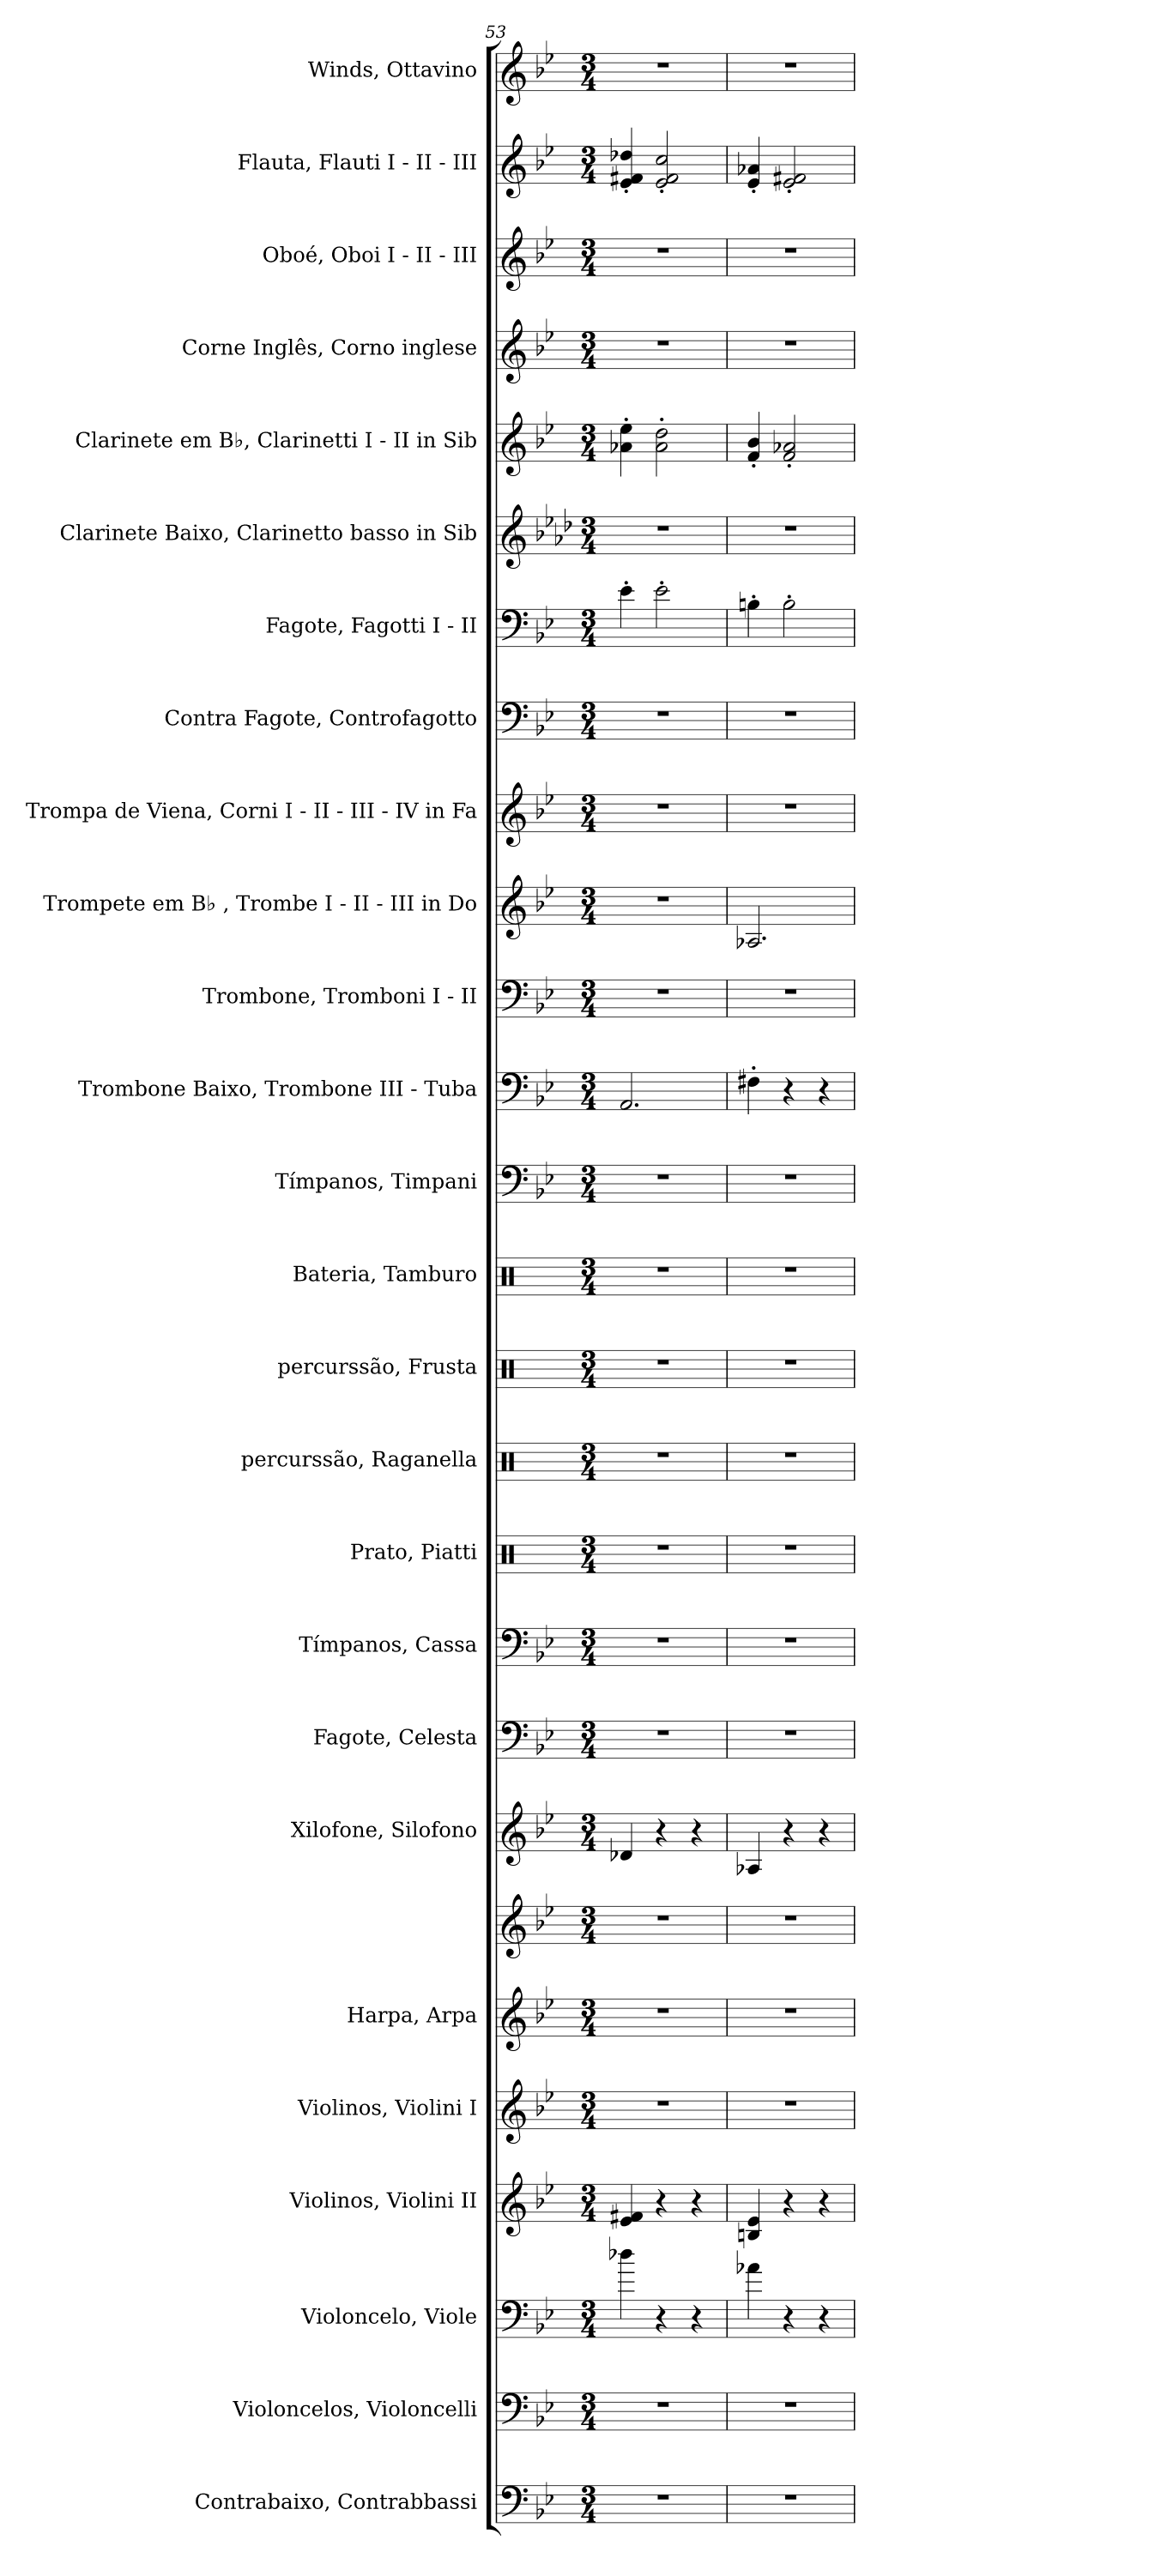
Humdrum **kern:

**kern	**kern	**kern	**kern	**kern	**kern	**kern	**kern	**kern	**kern	**kern	**kern	**kern	**kern	**kern	**kern	**kern	**kern	**kern	**kern	**kern	**kern	**kern	**kern	**kern	**kern	**kern
*part26	*part25	*part24	*part23	*part22	*part21	*part21	*part20	*part19	*part18	*part17	*part16	*part15	*part14	*part13	*part12	*part11	*part10	*part9	*part8	*part7	*part6	*part5	*part4	*part3	*part2	*part1
*staff27	*staff26	*staff25	*staff24	*staff23	*staff22	*staff21	*staff20	*staff19	*staff18	*staff17	*staff16	*staff15	*staff14	*staff13	*staff12	*staff11	*staff10	*staff9	*staff8	*staff7	*staff6	*staff5	*staff4	*staff3	*staff2	*staff1
*I"Contrabaixo, Contrabbassi	*I"Violoncelos, Violoncelli	*I"Violoncelo, Viole	*I"Violinos, Violini II	*I"Violinos, Violini I	*I"Harpa, Arpa	*	*I"Xilofone, Silofono	*I"Fagote, Celesta	*I"Tímpanos, Cassa	*I"Prato, Piatti	*I"percurssão, Raganella	*I"percurssão, Frusta	*I"Bateria, Tamburo	*I"Tímpanos, Timpani	*I"Trombone Baixo, Trombone III - Tuba	*I"Trombone, Tromboni I - II	*I"Trompete em B♭ , Trombe I - II - III in Do	*I"Trompa de Viena, Corni I - II - III - IV in Fa	*I"Contra Fagote, Controfagotto	*I"Fagote, Fagotti I - II	*I"Clarinete Baixo, Clarinetto basso in Sib	*I"Clarinete em B♭, Clarinetti I - II in Sib	*I"Corne Inglês, Corno inglese	*I"Oboé, Oboi I - II - III	*I"Flauta, Flauti I - II - III	*I"Winds, Ottavino
*I'Cb.	*I'Vcs.	*I'Vc.	*I'Vno.	*I'Vno.	*I'Hpa.	*	*I'Xil.	*I'Fg.	*	*I'Prt.	*I'Perc.	*I'Perc.	*	*I'Timp.	*I'Tbn. B.	*I'Tbn.	*I'Tp. B♭	*	*I'Ct. Fg.	*I'Fg.	*I'Cl. B.	*I'Cl. B♭	*I'C. I.	*I'Ob.	*I'Fl.	*I'Wi.
*clefF4	*clefF4	*clefF4	*clefG2	*clefG2	*clefG2	*clefG2	*clefG2	*clefF4	*clefF4	*clefX	*clefX	*clefX	*clefX	*clefF4	*clefF4	*clefF4	*clefG2	*clefG2	*clefF4	*clefF4	*clefG2	*clefG2	*clefG2	*clefG2	*clefG2	*clefG2
*ITrd7c12	*	*	*	*	*	*	*ITrd-7c-12	*	*	*	*	*	*	*	*	*	*ITrd1c2	*ITrd4c7	*ITrd7c12	*	*ITrd8c14	*ITrd1c2	*ITrd4c7	*	*	*
*k[b-e-]	*k[b-e-]	*k[b-e-]	*k[b-e-]	*k[b-e-]	*k[b-e-]	*k[b-e-]	*k[b-e-]	*k[b-e-]	*k[b-e-]	*k[]	*k[]	*k[]	*k[]	*k[b-e-]	*k[b-e-]	*k[b-e-]	*k[b-e-a-d-]	*k[b-e-a-]	*k[b-e-]	*k[b-e-]	*k[b-e-a-d-]	*k[b-e-a-d-]	*k[b-e-a-]	*k[b-e-]	*k[b-e-]	*k[b-e-]
*M3/4	*M3/4	*M3/4	*M3/4	*M3/4	*M3/4	*M3/4	*M3/4	*M3/4	*M3/4	*M3/4	*M3/4	*M3/4	*M3/4	*M3/4	*M3/4	*M3/4	*M3/4	*M3/4	*M3/4	*M3/4	*M3/4	*M3/4	*M3/4	*M3/4	*M3/4	*M3/4
=53	=53	=53	=53	=53	=53	=53	=53	=53	=53	=53	=53	=53	=53	=53	=53	=53	=53	=53	=53	=53	=53	=53	=53	=53	=53	=53
2.r	2.r	4dd-X\	4e-/ 4f#X/	2.r	2.r	2.r	4dd-X/	2.r	2.r	2.r	2.r	2.r	2.r	2.r	2.AA/	2.r	2.r	2.r	2.r	4e-'\	2.r	4g-X\' 4dd-\'	2.r	2.r	4e-/' 4f#X/' 4dd-X/'	2.r
.	.	4r	4r	.	.	.	4r	.	.	.	.	.	.	.	.	.	.	.	.	2e-'\	.	2g-\' 2cc\'	.	.	2e-/' 2f#/' 2cc/'	.
.	.	4r	4r	.	.	.	4r	.	.	.	.	.	.	.	.	.	.	.	.	.	.	.	.	.	.	.
=54	=54	=54	=54	=54	=54	=54	=54	=54	=54	=54	=54	=54	=54	=54	=54	=54	=54	=54	=54	=54	=54	=54	=54	=54	=54	=54
2.r	2.r	4a-X\	4Bn/ 4e-/	2.r	2.r	2.r	4a-X/	2.r	2.r	2.r	2.r	2.r	2.r	2.r	4F#X'\	2.r	2.G-X/	2.r	2.r	4Bn'\	2.r	4e-/' 4a-/'	2.r	2.r	4e-/' 4a-X/'	2.r
.	.	4r	4r	.	.	.	4r	.	.	.	.	.	.	.	4r	.	.	.	.	2B'\	.	2e-/' 2g-X/'	.	.	2e-/' 2f#X/'	.
.	.	4r	4r	.	.	.	4r	.	.	.	.	.	.	.	4r	.	.	.	.	.	.	.	.	.	.	.
=	=	=	=	=	=	=	=	=	=	=	=	=	=	=	=	=	=	=	=	=	=	=	=	=	=	=
*-	*-	*-	*-	*-	*-	*-	*-	*-	*-	*-	*-	*-	*-	*-	*-	*-	*-	*-	*-	*-	*-	*-	*-	*-	*-	*-
